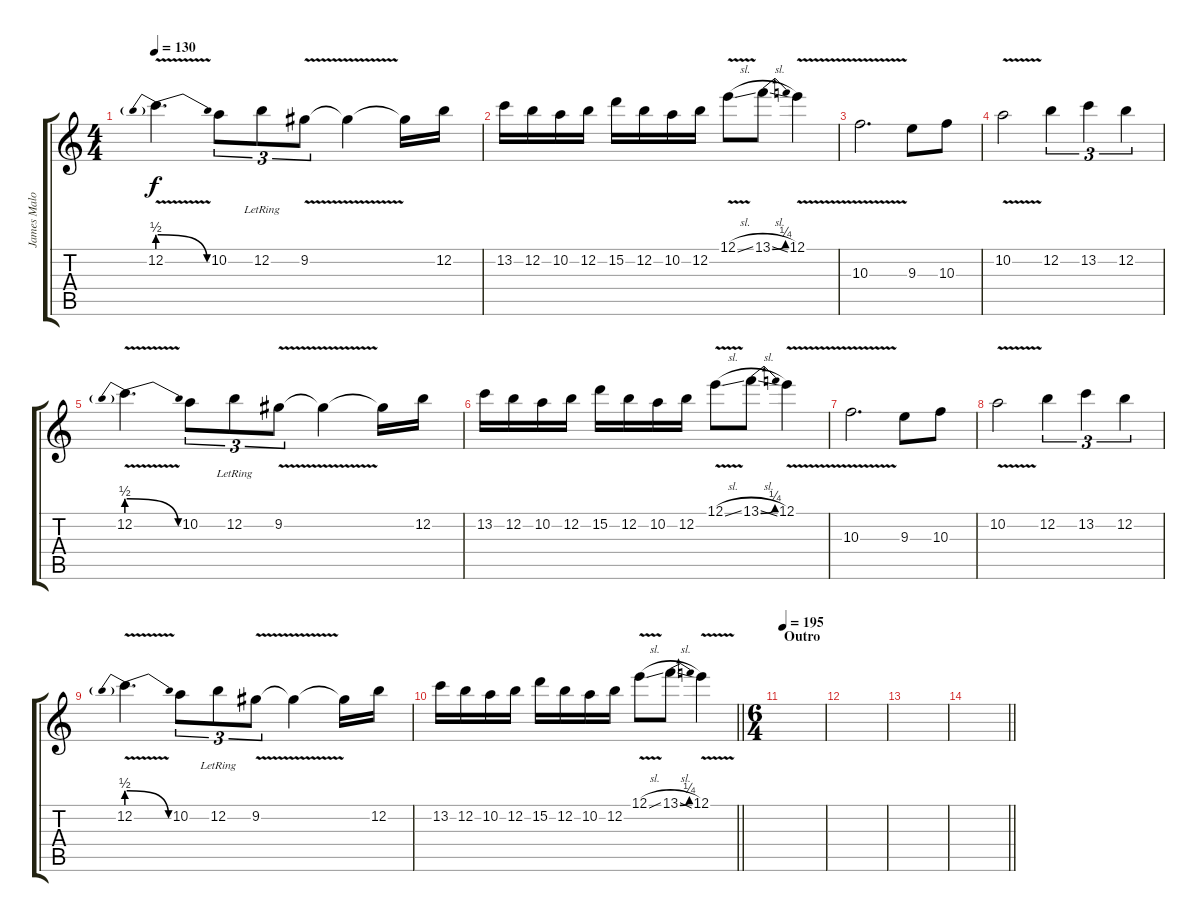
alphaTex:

\track ("James Malone Lead" "James Malo") {instrument distortionguitar}
\staff {score tabs}
\tuning (E4 B3 G3 D3 A2 E2) {hide}
\ts (4 4)
\tempo 130
\clef g2
\ks c
12.2{be (prebendrelease 0 2 60 0) v}.4{d dy f} 10.2.8{tu (3 2)} 12.2{lr}.8{tu (3 2)} 9.2{v}.8{tu (3 2)} 9.2{t}.4 9.2{t}.16 12.2.16 |
13.2.16 12.2.16 10.2.16 12.2.16 15.2.16 12.2.16 10.2.16 12.2.16 12.1{v sl}.8 13.1{be (bend 0 0 60 1) sl}.8 12.1{v}.4 |
10.3{v}.2{d} 9.3.8 10.3.8 |
10.2{v}.2 12.2.4{tu (3 2)} 13.2.4{tu (3 2)} 12.2.4{tu (3 2)} |
12.2{be (prebendrelease 0 2 60 0) v}.4{d} 10.2.8{tu (3 2)} 12.2{lr}.8{tu (3 2)} 9.2{v}.8{tu (3 2)} 9.2{t}.4 9.2{t}.16 12.2.16 |
13.2.16 12.2.16 10.2.16 12.2.16 15.2.16 12.2.16 10.2.16 12.2.16 12.1{v sl}.8 13.1{be (bend 0 0 60 1) sl}.8 12.1{v}.4 |
10.3{v}.2{d} 9.3.8 10.3.8 |
10.2{v}.2 12.2.4{tu (3 2)} 13.2.4{tu (3 2)} 12.2.4{tu (3 2)} |
12.2{be (prebendrelease 0 2 60 0) v}.4{d} 10.2.8{tu (3 2)} 12.2{lr}.8{tu (3 2)} 9.2{v}.8{tu (3 2)} 9.2{t}.4 9.2{t}.16 12.2.16 |
\barLineRight lightlight
13.2.16 12.2.16 10.2.16 12.2.16 15.2.16 12.2.16 10.2.16 12.2.16 12.1{v sl}.8 13.1{be (bend 0 0 60 1) sl}.8 12.1{v}.4 |
\ts (6 4)
\section ("" "Outro")
\tempo 195
|
|
|
\barLineRight lightlight
